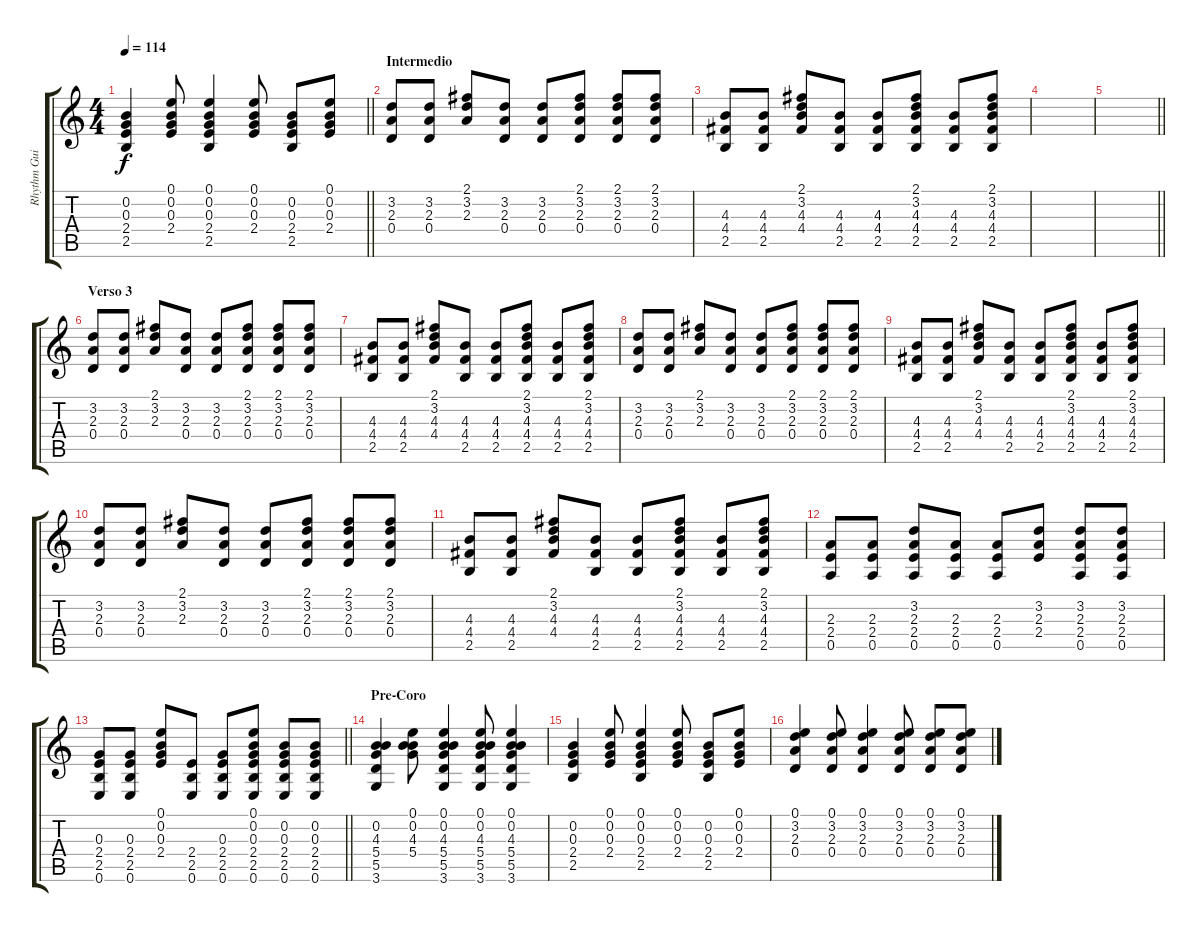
\track ("Rhythm Guitar 2 (Billy Corgan)" "Rhythm Gui") {instrument acousticguitarsteel}
\staff {score tabs}
\tuning (E4 B3 G3 D3 A2 E2) {hide}
\ts (4 4)
\tempo 114
\clef g2
\barLineRight lightlight
\ks c
(0.2 0.3 2.4 2.5).4{dy f} (0.1 0.2 0.3 2.4).8 (0.1 0.2 0.3 2.4 2.5).4 (0.1 0.2 0.3 2.4).8 (0.2 0.3 2.4 2.5).8 (0.1 0.2 0.3 2.4).8 |
\section ("" "Intermedio")
(3.2 2.3 0.4).8{instrument acousticguitarsteel} (3.2 2.3 0.4).8 (2.1 3.2 2.3).8 (3.2 2.3 0.4).8 (3.2 2.3 0.4).8 (2.1 3.2 2.3 0.4).8 (2.1 3.2 2.3 0.4).8 (2.1 3.2 2.3 0.4).8 |
(4.3 4.4 2.5).8 (4.3 4.4 2.5).8 (2.1 3.2 4.3 4.4).8 (4.3 4.4 2.5).8 (4.3 4.4 2.5).8 (2.1 3.2 4.3 4.4 2.5).8 (4.3 4.4 2.5).8 (2.1 3.2 4.3 4.4 2.5).8 |
|
\barLineRight lightlight
|
\section ("" "Verso 3")
(3.2 2.3 0.4).8 (3.2 2.3 0.4).8 (2.1 3.2 2.3).8 (3.2 2.3 0.4).8 (3.2 2.3 0.4).8 (2.1 3.2 2.3 0.4).8 (2.1 3.2 2.3 0.4).8 (2.1 3.2 2.3 0.4).8 |
(4.3 4.4 2.5).8 (4.3 4.4 2.5).8 (2.1 3.2 4.3 4.4).8 (4.3 4.4 2.5).8 (4.3 4.4 2.5).8 (2.1 3.2 4.3 4.4 2.5).8 (4.3 4.4 2.5).8 (2.1 3.2 4.3 4.4 2.5).8 |
(3.2 2.3 0.4).8 (3.2 2.3 0.4).8 (2.1 3.2 2.3).8 (3.2 2.3 0.4).8 (3.2 2.3 0.4).8 (2.1 3.2 2.3 0.4).8 (2.1 3.2 2.3 0.4).8 (2.1 3.2 2.3 0.4).8 |
(4.3 4.4 2.5).8 (4.3 4.4 2.5).8 (2.1 3.2 4.3 4.4).8 (4.3 4.4 2.5).8 (4.3 4.4 2.5).8 (2.1 3.2 4.3 4.4 2.5).8 (4.3 4.4 2.5).8 (2.1 3.2 4.3 4.4 2.5).8 |
(3.2 2.3 0.4).8 (3.2 2.3 0.4).8 (2.1 3.2 2.3).8 (3.2 2.3 0.4).8 (3.2 2.3 0.4).8 (2.1 3.2 2.3 0.4).8 (2.1 3.2 2.3 0.4).8 (2.1 3.2 2.3 0.4).8 |
(4.3 4.4 2.5).8 (4.3 4.4 2.5).8 (2.1 3.2 4.3 4.4).8 (4.3 4.4 2.5).8 (4.3 4.4 2.5).8 (2.1 3.2 4.3 4.4 2.5).8 (4.3 4.4 2.5).8 (2.1 3.2 4.3 4.4 2.5).8 |
(2.3 2.4 0.5).8 (2.3 2.4 0.5).8 (3.2 2.3 2.4 0.5).8 (2.3 2.4 0.5).8 (2.3 2.4 0.5).8 (3.2 2.3 2.4).8 (3.2 2.3 2.4 0.5).8 (3.2 2.3 2.4 0.5).8 |
\barLineRight lightlight
(0.3 2.4 2.5 0.6).8 (0.3 2.4 2.5 0.6).8 (0.1 0.2 0.3 2.4).8 (2.4 2.5 0.6).8 (0.3 2.4 2.5 0.6).8 (0.1 0.2 0.3 2.4 2.5 0.6).8 (0.2 0.3 2.4 2.5 0.6).8 (0.2 0.3 2.4 2.5 0.6).8 |
\section ("" "Pre-Coro")
(0.2 4.3 5.4 5.5 3.6).4 (0.1 0.2 4.3 5.4).8 (0.1 0.2 4.3 5.4 5.5 3.6).4 (0.1 0.2 4.3 5.4 5.5 3.6).8 (0.1 0.2 4.3 5.4 5.5 3.6).4 |
(0.2 0.3 2.4 2.5).4 (0.1 0.2 0.3 2.4).8 (0.1 0.2 0.3 2.4 2.5).4 (0.1 0.2 0.3 2.4).8 (0.2 0.3 2.4 2.5).8 (0.1 0.2 0.3 2.4).8 |
(0.1 3.2 2.3 0.4).4 (0.1 3.2 2.3 0.4).8 (0.1 3.2 2.3 0.4).4 (0.1 3.2 2.3 0.4).8 (0.1 3.2 2.3 0.4).8 (0.1 3.2 2.3 0.4).8
